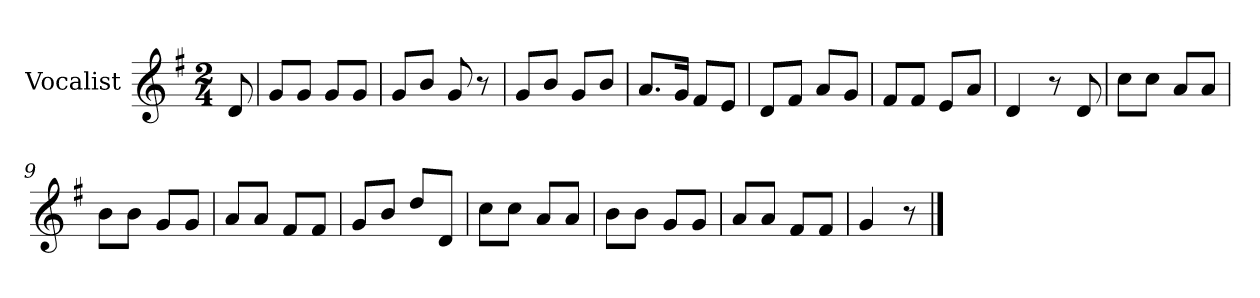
**kern
*part1
*staff1
*I"Vocalist
*k[f#]
*G:
*M2/4
=
8d
=1
8gL
8gJ
8gL
8gJ
=2
8gL
8bJ
8g
8r
=3
8gL
8bJ
8gL
8bJ
=4
8.aL
16gJk
8f#L
8eJ
=5
8dL
8f#J
8aL
8gJ
=6
8f#L
8f#J
8eL
8aJ
=7
4d
8r
8d
=8
8ccL
8ccJ
8aL
8aJ
=9
8bL
8bJ
8gL
8gJ
=10
8aL
8aJ
8f#L
8f#J
=11
8gL
8bJ
8ddL
8dJ
=12
8ccL
8ccJ
8aL
8aJ
=13
8bL
8bJ
8gL
8gJ
=14
8aL
8aJ
8f#L
8f#J
=15
4g
8r
==
*-
